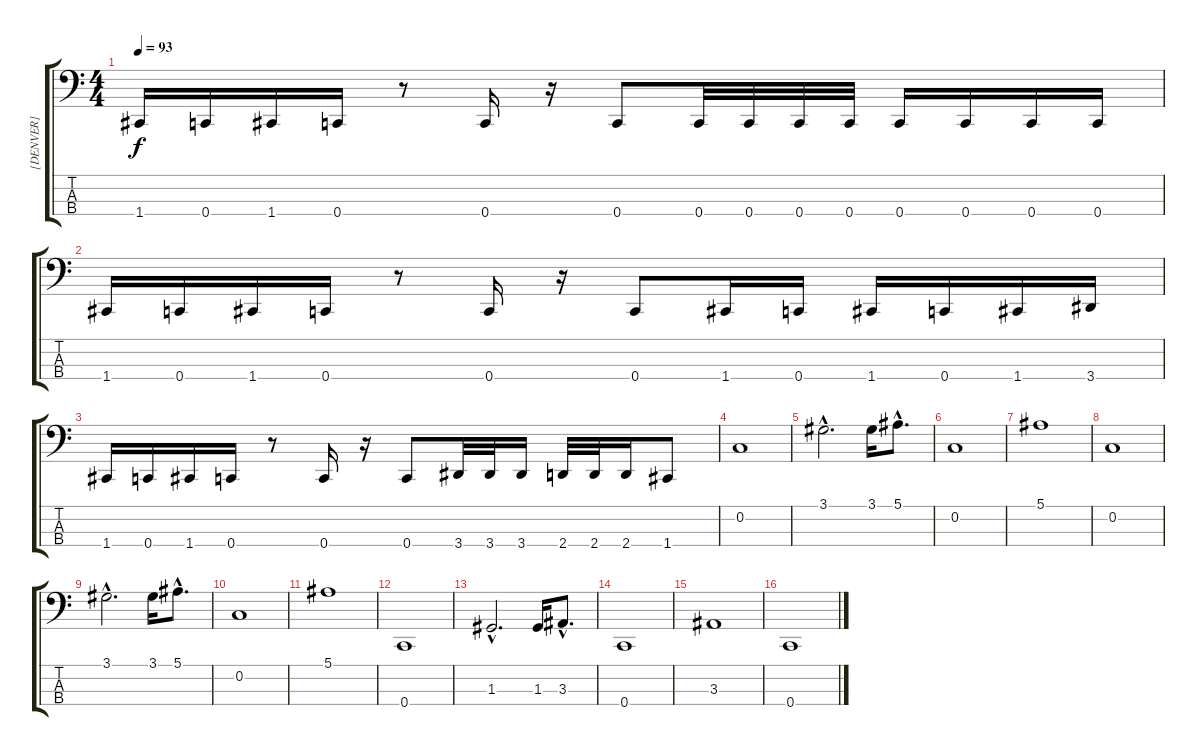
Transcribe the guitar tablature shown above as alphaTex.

\track ("[DENVER]" "[DENVER]") {instrument electricbassfinger}
\staff {score tabs}
\tuning (F2 C2 G1 C1) {hide}
\ts (4 4)
\tempo 93
\clef f4
\ks c
1.4.16{dy f} 0.4.16 1.4.16 0.4.16 r.8 0.4.16 r.16 0.4.8 0.4.32 0.4.32 0.4.32 0.4.32 0.4.16 0.4.16 0.4.16 0.4.16 |
1.4.16 0.4.16 1.4.16 0.4.16 r.8 0.4.16 r.16 0.4.8 1.4.16 0.4.16 1.4.16 0.4.16 1.4.16 3.4.16 |
1.4.16 0.4.16 1.4.16 0.4.16 r.8 0.4.16 r.16 0.4.8 3.4.32 3.4.32 3.4.16 2.4.32 2.4.32 2.4.16 1.4.8 |
0.2.1{instrument acousticguitarnylon} |
3.1{hac}.2{d} 3.1.16 5.1{hac}.8{d} |
0.2.1 |
5.1.1 |
0.2.1 |
3.1{hac}.2{d} 3.1.16 5.1{hac}.8{d} |
0.2.1 |
5.1.1 |
0.4.1{instrument electricbassfinger} |
1.3{hac}.2{d} 1.3.16 3.3{hac}.8{d} |
0.4.1 |
3.3.1 |
0.4.1
